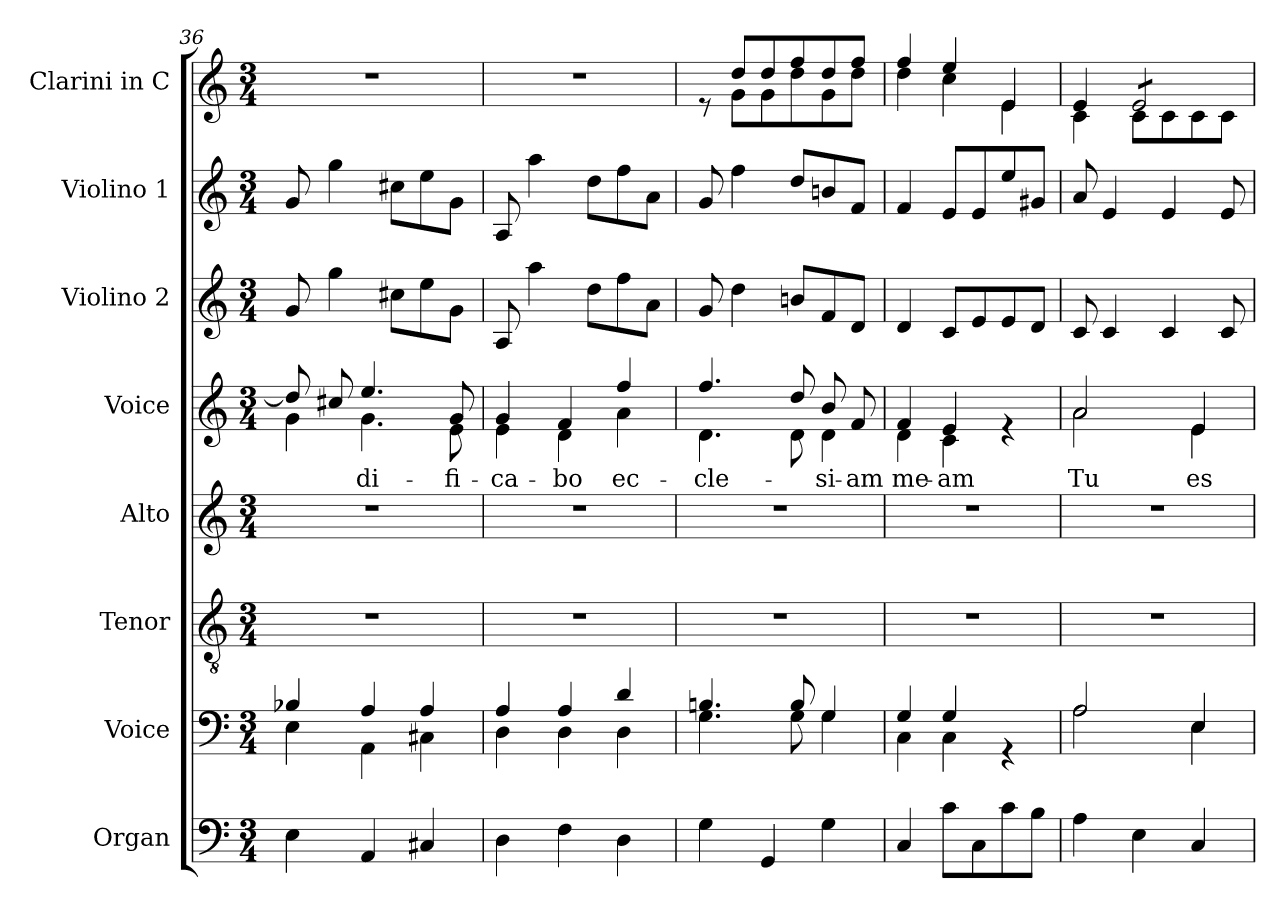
**kern	**kern	**kern	**kern	**kern	**text	**kern	**kern	**kern
*part8	*part7	*part6	*part5	*part4	*part4	*part3	*part2	*part1
*staff8	*staff7	*staff6	*staff5	*staff4	*staff4	*staff3	*staff2	*staff1
*I"Organ	*I"Voice	*I"Tenor	*I"Alto	*I"Voice	*	*I"Violino 2	*I"Violino 1	*I"Clarini in C
*	*	*	*I'A	*	*	*I'Vln	*I'Vln	*
*clefF4	*clefF4	*clefGv2	*clefG2	*clefG2	*	*clefG2	*clefG2	*clefG2
*k[]	*k[]	*k[]	*k[]	*k[]	*	*k[]	*k[]	*k[]
*M3/4	*M3/4	*M3/4	*M3/4	*M3/4	*	*M3/4	*M3/4	*M3/4
=36	=36	=36	=36	=36	=36	=36	=36	=36
*	*^	*	*	*^	*	*	*	*
4E\	4B-X/	4E\	2.r	2.r	8dd/]	4g\	.	8g/	8g/	2.r
.	.	.	.	.	8cc#X/	.	.	4gg\	4gg\	.
!	!	!	!	!	!	!	!LO:LY:b	!	!	!
4AA/	4A/	4AA\	.	.	4.ee/	4.g\	-di-	.	.	.
.	.	.	.	.	.	.	.	8cc#X\L	8cc#X\L	.
4C#X/	4A/	4C#X\	.	.	.	.	.	8ee\	8ee\	.
!	!	!	!	!	!	!	!LO:LY:b	!	!	!
.	.	.	.	.	8g/	8e\	-fi-	8g\J	8g\J	.
=37	=37	=37	=37	=37	=37	=37	=37	=37	=37	=37
!	!	!	!	!	!	!	!LO:LY:b	!	!	!
4D\	4A/	4D\	2.r	2.r	4g/	4e\	-ca-	8A/	8A/	2.r
.	.	.	.	.	.	.	.	4aa\	4aa\	.
!	!	!	!	!	!	!	!LO:LY:b	!	!	!
4F\	4A/	4D\	.	.	4f/	4d\	-bo	.	.	.
.	.	.	.	.	.	.	.	8dd\L	8dd\L	.
!	!	!	!	!	!	!	!LO:LY:b	!	!	!
4D\	4d/	4D\	.	.	4ff/	4a\	ec-	8ff\	8ff\	.
.	.	.	.	.	.	.	.	8a\J	8a\J	.
=38	=38	=38	=38	=38	=38	=38	=38	=38	=38	=38
!	!	!	!	!	!	!	!LO:LY:b	!	!	!
*	*	*	*	*	*	*	*	*	*	*^
4G\	4.Bn/	4.G\	2.r	2.r	4.ff/	4.d\	-cle-	8g/	8g/	8re	8ryy
.	.	.	.	.	.	.	.	4dd\	4ff\	8dd/L	8g\L
4GG/	.	.	.	.	.	.	.	.	.	8dd/	8g\
.	8B/	8G\	.	.	8dd/	8d\	.	8bn/L	8dd/L	8ff/	8dd\
!	!	!	!	!	!	!	!LO:LY:b	!	!	!	!
4G\	4G/	4G\	.	.	8b/	4d\	-si-	8f/	8bn/	8dd/	8g\
!	!	!	!	!	!	!	!LO:LY:b	!	!	!	!
.	.	.	.	.	8f/	.	-am	8d/J	8f/J	8ff/J	8dd\J
!!LO:PB:g=z	!!
=39	=39	=39	=39	=39	=39	=39	=39	=39	=39	=39	=39
!	!	!	!	!	!	!	!LO:LY:b	!	!	!	!
4C/	4G/	4C\	2.r	2.r	4f/	4d\	me-	4d/	4f/	4ff/	4dd\
!	!	!	!	!	!	!	!LO:LY:b	!	!	!	!
8c\L	4G/	4C\	.	.	4e/	4c\	-am	8c/L	8e/L	4ee/	4cc\
8C\	.	.	.	.	.	.	.	8e/	8e/	.	.
8c\	4rGG	4ryy	.	.	4re	4ryy	.	8e/	8ee/	4e/	4e\
8B\J	.	.	.	.	.	.	.	8d/J	8g#X/J	.	.
=40	=40	=40	=40	=40	=40	=40	=40	=40	=40	=40	=40
!	!	!	!	!	!	!	!LO:LY:b	!	!	!	!
4A\	2A/	2A\	2.r	2.r	2a/	2a\	Tu	8c/	8a/	4e/	4c\
.	.	.	.	.	.	.	.	4c/	4e/	.	.
*	*	*	*	*	*	*	*	*	*	*tremolo	*
4E\	.	.	.	.	.	.	.	.	.	8e/L	8c\L
.	.	.	.	.	.	.	.	4c/	4e/	8e/	8c\
!	!	!	!	!	!	!	!LO:LY:b	!	!	!	!
4C/	4E/	4E\	.	.	4e/	4e\	es	.	.	8e/	8c\
.	.	.	.	.	.	.	.	8c/	8e/	8e/J	8c\J
*	*	*	*	*	*	*	*	*	*	*Xtremolo	*
*	*v	*v	*	*	*v	*v	*	*	*	*v	*v
=	=	=	=	=	=	=	=	=
*-	*-	*-	*-	*-	*-	*-	*-	*-
